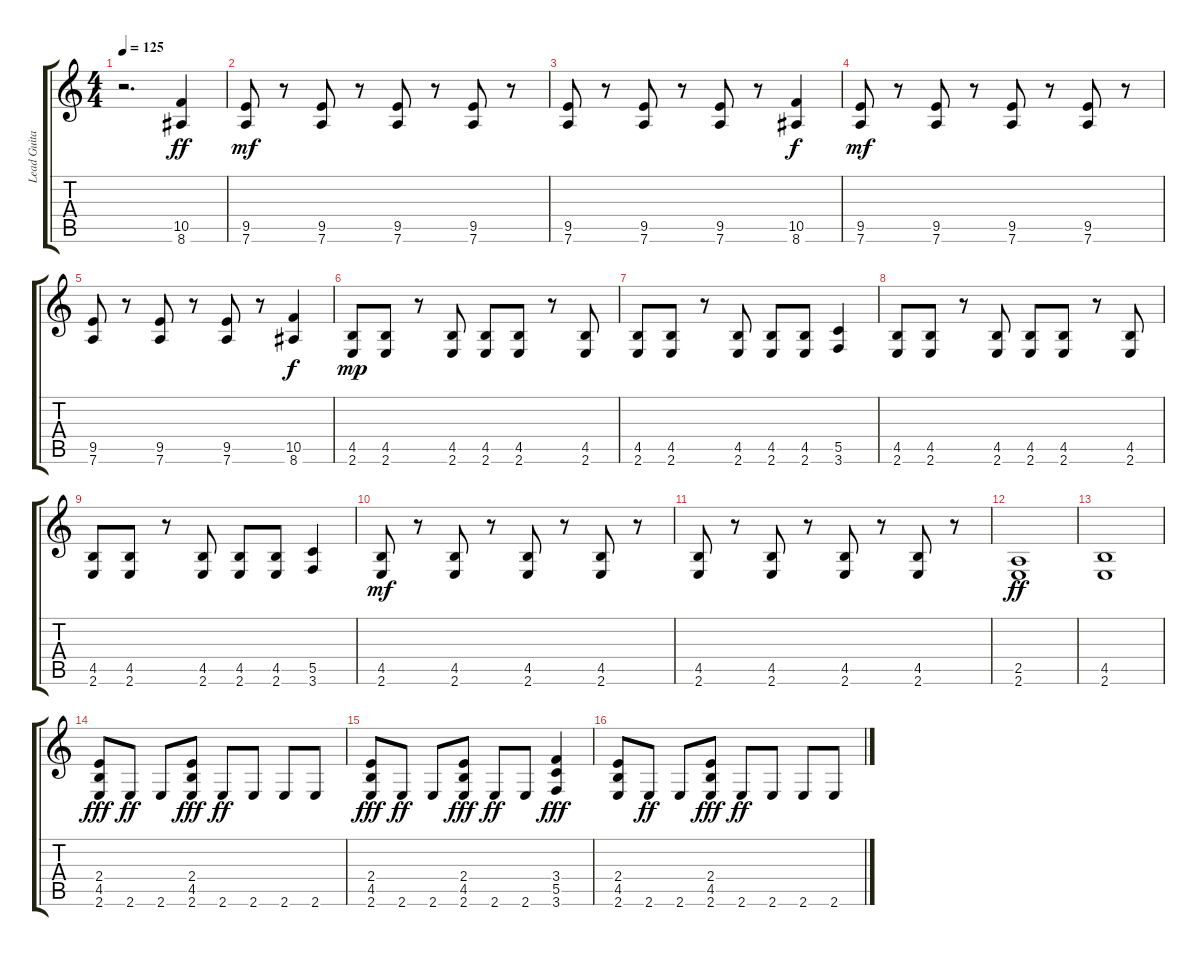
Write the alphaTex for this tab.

\track ("Lead Guitar" "Lead Guita") {instrument overdrivenguitar}
\staff {score tabs}
\tuning (E4 B3 G3 D3 G2 D2) {hide}
\ts (4 4)
\tempo 125
\clef g2
\ks c
r.2{d dy ff} (10.5 8.6).4 |
(9.5 7.6).8{dy mf} r.8 (9.5 7.6).8 r.8 (9.5 7.6).8 r.8 (9.5 7.6).8 r.8 |
(9.5 7.6).8 r.8 (9.5 7.6).8 r.8 (9.5 7.6).8 r.8 (10.5 8.6).4{dy f} |
(9.5 7.6).8{dy mf} r.8 (9.5 7.6).8 r.8 (9.5 7.6).8 r.8 (9.5 7.6).8 r.8 |
(9.5 7.6).8 r.8 (9.5 7.6).8 r.8 (9.5 7.6).8 r.8 (10.5 8.6).4{dy f} |
(4.5 2.6).8{dy mp} (4.5 2.6).8 r.8 (4.5 2.6).8 (4.5 2.6).8 (4.5 2.6).8 r.8 (4.5 2.6).8 |
(4.5 2.6).8 (4.5 2.6).8 r.8 (4.5 2.6).8 (4.5 2.6).8 (4.5 2.6).8 (5.5 3.6).4 |
(4.5 2.6).8 (4.5 2.6).8 r.8 (4.5 2.6).8 (4.5 2.6).8 (4.5 2.6).8 r.8 (4.5 2.6).8 |
(4.5 2.6).8 (4.5 2.6).8 r.8 (4.5 2.6).8 (4.5 2.6).8 (4.5 2.6).8 (5.5 3.6).4 |
(4.5 2.6).8{dy mf} r.8 (4.5 2.6).8 r.8 (4.5 2.6).8 r.8 (4.5 2.6).8 r.8 |
(4.5 2.6).8 r.8 (4.5 2.6).8 r.8 (4.5 2.6).8 r.8 (4.5 2.6).8 r.8 |
(2.5 2.6).1{dy ff} |
(4.5 2.6).1 |
(2.4 4.5 2.6).8{dy fff} 2.6.8{dy ff} 2.6.8 (2.4 4.5 2.6).8{dy fff} 2.6.8{dy ff} 2.6.8 2.6.8 2.6.8 |
(2.4 4.5 2.6).8{dy fff} 2.6.8{dy ff} 2.6.8 (2.4 4.5 2.6).8{dy fff} 2.6.8{dy ff} 2.6.8 (3.4 5.5 3.6).4{dy fff} |
(2.4 4.5 2.6).8 2.6.8{dy ff} 2.6.8 (2.4 4.5 2.6).8{dy fff} 2.6.8{dy ff} 2.6.8 2.6.8 2.6.8
